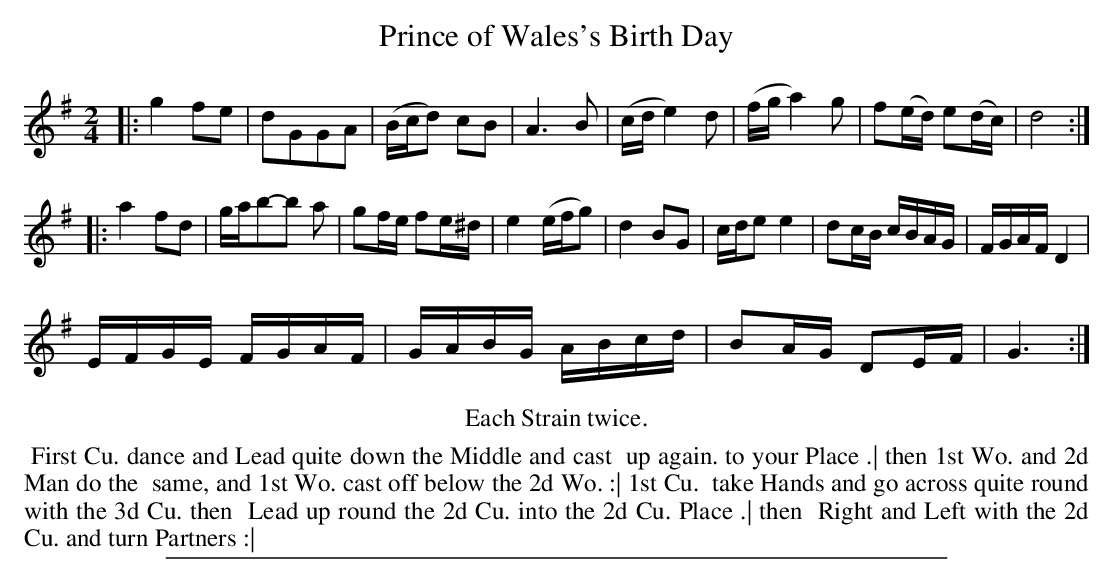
X:1
T: Prince of Wales's Birth Day
M: 2/4
L: 1/16
K: G
|:\
g4 f2e2 | d2G2G2A2 | (Bcd2) c2B2 | A6 B2 |\
(cd e4) d2 | (fg a4) g2 | f2(ed) e2(dc) | d8 :|
|:\
a4 f2d2 | gab2-b2 a2 | g2fe f2e^d | e4 (efg2) |\
d4 B2G2 | cde2 e4 | d2cB cBAG | FGAF D4 |
EFGE FGAF | GABG ABcd | B2AG D2EF | G6 :|
